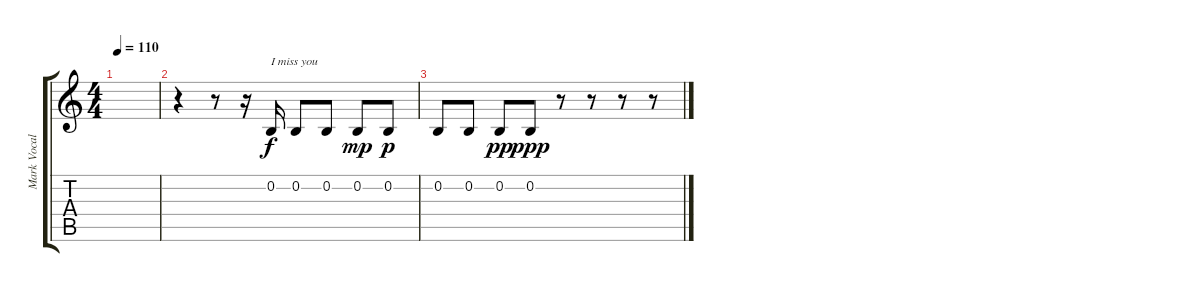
\track ("Mark Vocals" "Mark Vocal") {instrument oboe}
\staff {score tabs}
\tuning (E4 B3 G3 D3 A2 E2) {hide}
\ts (4 4)
\tempo 110
\clef g2
\ks c
|
r.4 r.8 r.16 0.2.16{txt "I miss you" dy f} 0.2.8 0.2.8 0.2.8{dy mp} 0.2.8{dy p} |
0.2.8 0.2.8 0.2.8{dy pp} 0.2.8{dy ppp} r.8 r.8 r.8 r.8
